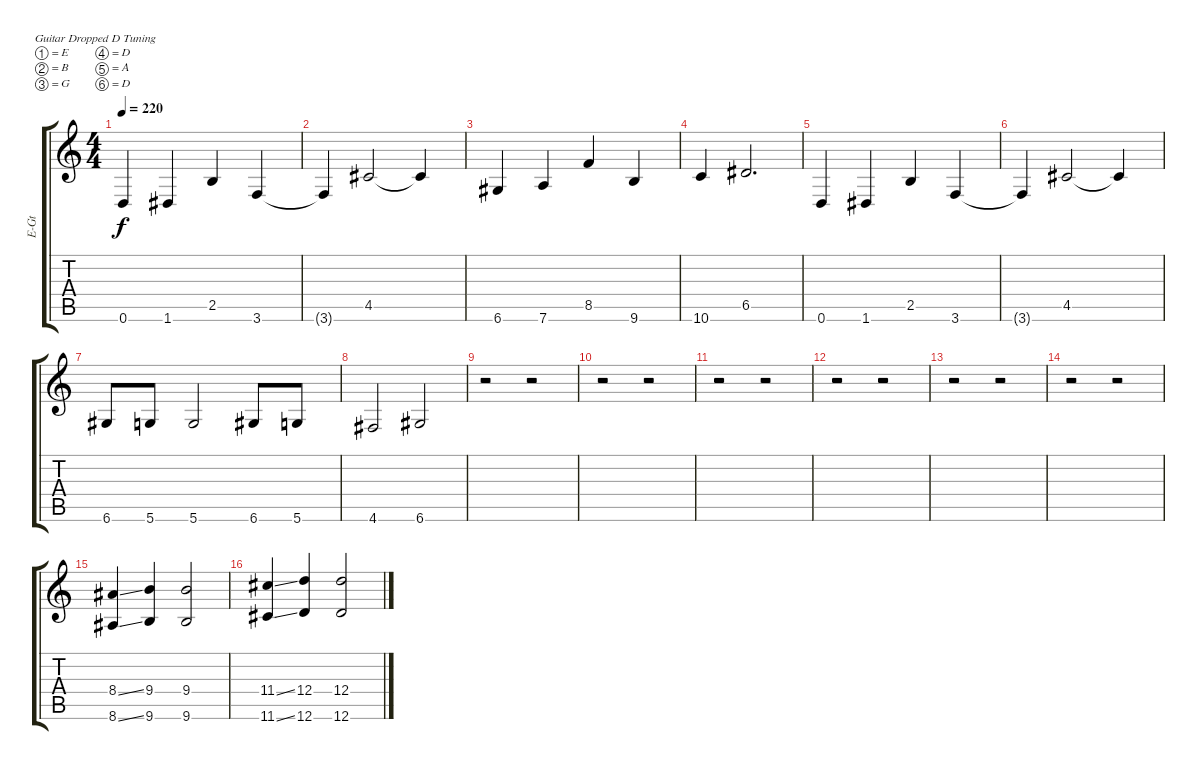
\bracketExtendMode groupsimilarinstruments
\otherSystemsTrackNameOrientation horizontal
\track ("Guitar-spare" "E-Gt") {instrument distortionguitar}
\staff {score tabs}
\tuning (E4 B3 G3 D3 A2 D2)
\ts (4 4)
\tempo 220
\clef g2
\ks c
0.6.4{dy f beam Up} 1.6{acc #}.4{beam Up} 2.5.4{beam Up} 3.6.4{beam Up} |
3.6{t}.4{beam Up} 4.5{acc #}.2{beam Up} 4.5{t acc #}.4{beam Up} |
6.6{acc #}.4{beam Up} 7.6.4{beam Up} 8.5.4{beam Up} 9.6.4{beam Up} |
10.6.4{beam Up} 6.5{acc #}.2{d beam Up} |
0.6.4{beam Up} 1.6{acc #}.4{beam Up} 2.5.4{beam Up} 3.6.4{beam Up} |
3.6{t}.4{beam Up} 4.5{acc #}.2{beam Up} 4.5{t acc #}.4{beam Up} |
6.6{acc #}.8{beam Up} 5.6.8{beam Up} 5.6.2{beam Up} 6.6{acc #}.8{beam Up} 5.6.8{beam Up} |
4.6{acc #}.2{beam Up} 6.6{acc #}.2{beam Up} |
r.2{beam Down} r.2{beam Down} |
r.2{beam Down} r.2{beam Down} |
r.2{beam Down} r.2{beam Down} |
r.2{beam Down} r.2{beam Down} |
r.2{beam Down} r.2{beam Down} |
r.2{beam Down} r.2{beam Down} |
(8.4{ss acc #} 8.6{ss acc #}).4{beam Up} (9.4 9.6).4{beam Up} (9.4 9.6).2{beam Up} |
(11.4{ss acc #} 11.6{ss acc #}).4{beam Up} (12.4 12.6).4{beam Up} (12.4 12.6).2{beam Up}
